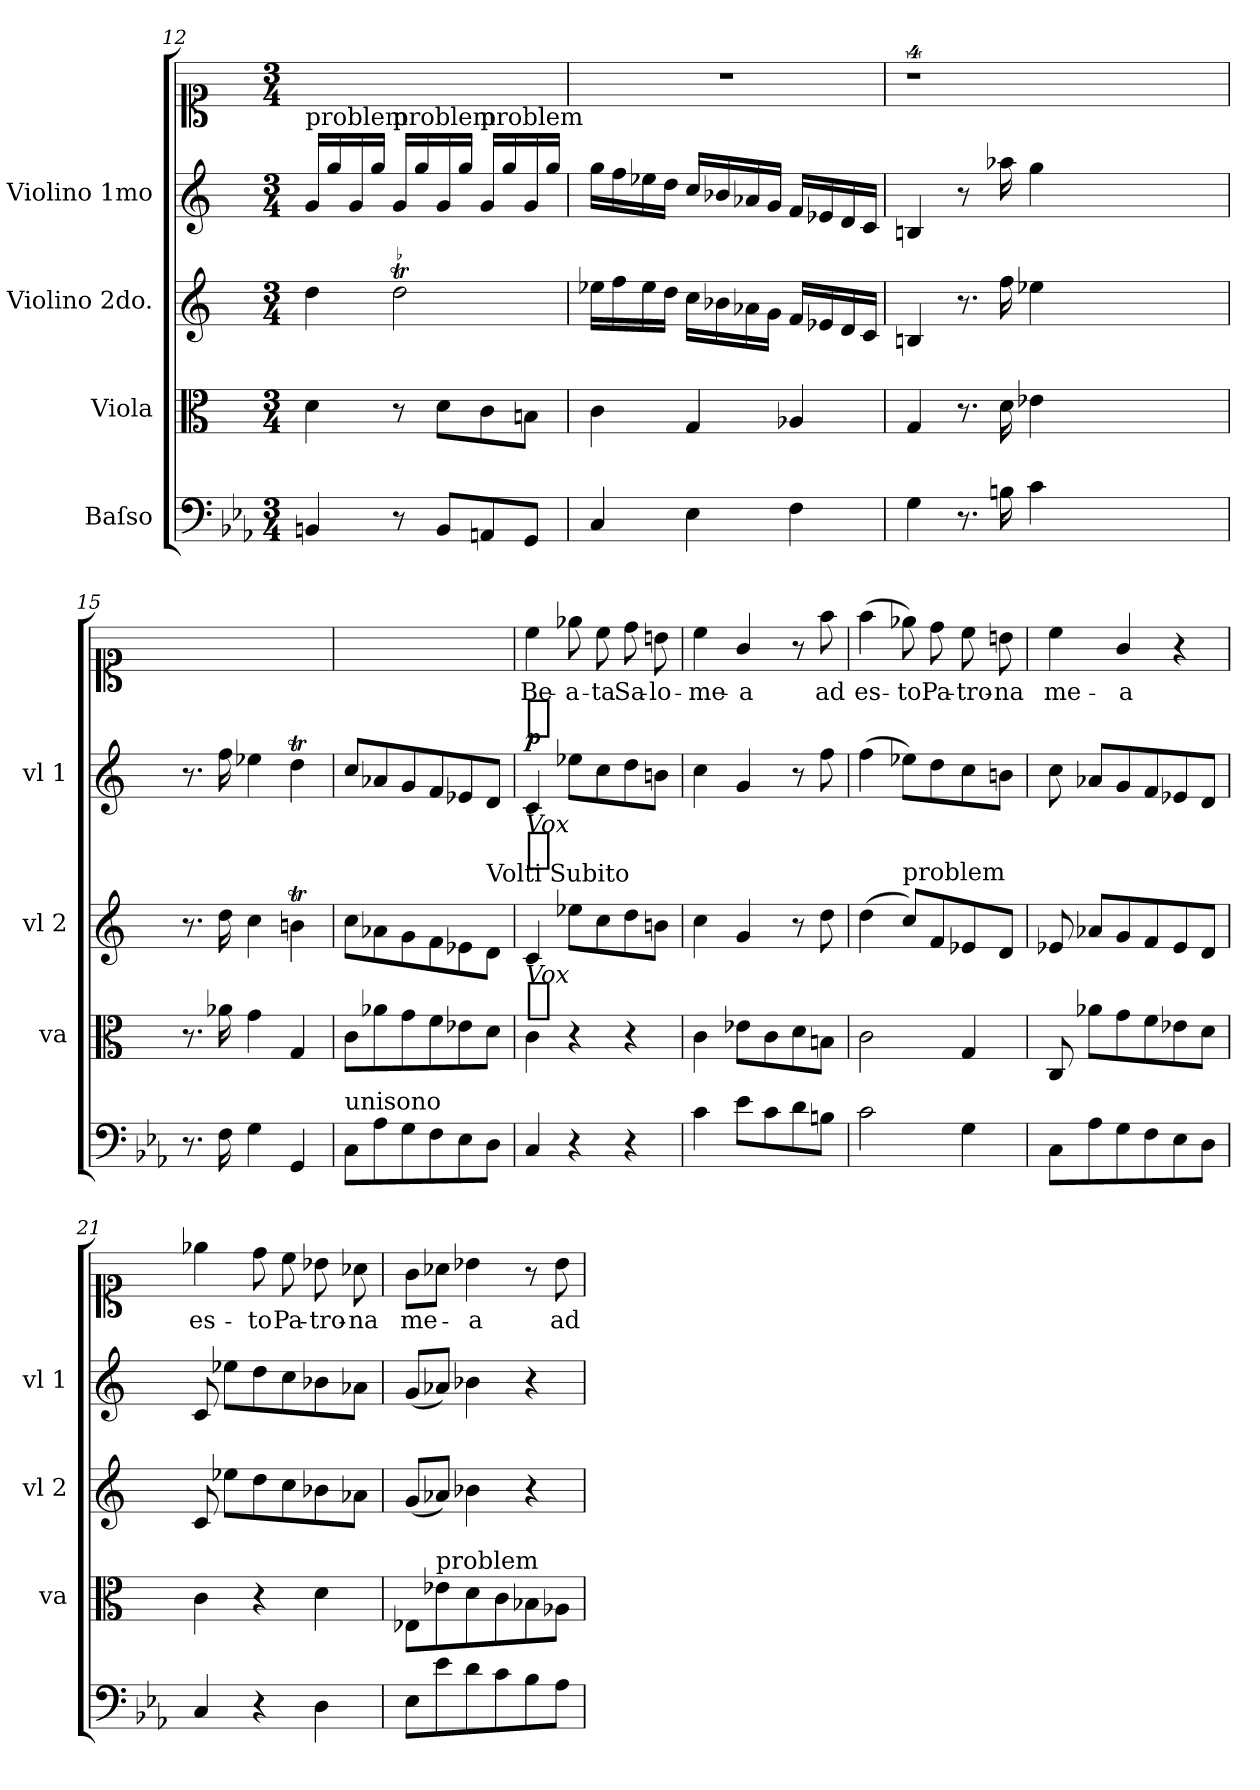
**kern	**kern	**dynam	**kern	**dynam	**kern	**dynam	**kern	**text
*part5	*part4	*part4	*part3	*part3	*part2	*part2	*part1	*part1
*staff5	*staff4	*staff4	*staff3	*staff3	*staff2	*staff2	*staff1	*staff1
*I"Baſso	*I"Viola	*	*I"Violino 2do.	*	*I"Violino 1mo	*	*	*
*	*I'va	*	*I'vl 2	*	*I'vl 1	*	*	*
*clefF4	*clefC3	*	*clefG2	*	*clefG2	*	*clefC1	*
*k[b-e-a-]	*	*	*	*	*	*	*	*
*M3/4	*M3/4	*	*M3/4	*	*M3/4	*	*M3/4	*
=12	=12	=12	=12	=12	=12	=12	=12	=12
!	!	!	!	!	!LO:TX:a:t=problem	!	!	!
4BBn/	4d\	.	4dd\	.	16g/LL	.	2.ryy	.
.	.	.	.	.	16gg\	.	.	.
.	.	.	.	.	16g/	.	.	.
.	.	.	.	.	16gg\JJ	.	.	.
!	!	!	!	!	!LO:TX:a:t=problem	!	!	!
8r	8r	.	2ddt\	.	16g/LL	.	.	.
.	.	.	.	.	16gg\	.	.	.
8BB/L	8d\L	.	.	.	16g/	.	.	.
.	.	.	.	.	16gg\JJ	.	.	.
!	!	!	!	!	!LO:TX:a:t=problem	!	!	!
8AAn/	8c\	.	.	.	16g/LL	.	.	.
.	.	.	.	.	16gg\	.	.	.
8GG/J	8Bn\J	.	.	.	16g/	.	.	.
.	.	.	.	.	16gg\JJ	.	.	.
=13	=13	=13	=13	=13	=13	=13	=13	=13
4C/	4c\	.	16ee-\LL	.	16gg\LL	.	2.r	.
.	.	.	16ff\	.	16ff\	.	.	.
.	.	.	16ee-\	.	16ee-\	.	.	.
.	.	.	16dd\JJ	.	16dd\JJ	.	.	.
4E-\	4G/	.	16cc\LL	.	16cc/LL	.	.	.
.	.	.	16b-\	.	16b-/	.	.	.
.	.	.	16a-X\	.	16a-X/	.	.	.
.	.	.	16g\JJ	.	16g/JJ	.	.	.
4F\	4A-/	.	16f/LL	.	16f/LL	.	.	.
.	.	.	16e-/	.	16e-/	.	.	.
.	.	.	16d/	.	16d/	.	.	.
.	.	.	16c/JJ	.	16c/JJ	.	.	.
=14	=14	=14	=14	=14	=14	=14	=14	=14
4G\	4G/	.	4Bn/	.	4Bn/	.	4%9r	.
!	!	!	!	!	!LO:N:vis=8	!	!	!
8.r	8.r	.	8.r	.	8.r	.	.	.
16Bn\	16d\	.	16ff\	.	16aa-\	.	.	.
4c\	4e-\	.	4ee-\	.	4gg\	.	.	.
1.ryy	1.ryy	.	1.ryy	.	1.ryy	.	.	.
=15	=15	=15	=15	=15	=15	=15	=15	=15
8.r	8.r	.	8.r	.	8.r	.	2.ryy	.
16F\	16a-\	.	16dd\	.	16ff\	.	.	.
4G\	4g\	.	4cc\	.	4ee-\	.	.	.
4GG/	4G/	.	4bnt\	.	4ddt\	.	.	.
=16	=16	=16	=16	=16	=16	=16	=16	=16
!LO:TX:a:t=unisono	!	!	!	!	!	!	!	!
8C\L	8c\L	.	8cc\L	.	8cc/L	.	2.ryy	.
8A-\	8a-\	.	8a-\	.	8a-/	.	.	.
8G\	8g\	.	8g\	.	8g/	.	.	.
8F\	8f\	.	8f\	.	8f/	.	.	.
8E-\	8e-\	.	8e-\	.	8e-/	.	.	.
!	!	!	!LO:TX:a:t=Volti Subito	!	!	!	!	!
8D\J	8d\J	.	8d\J	.	8d/J	.	.	.
=17	=17	=17	=17	=17	=17	=17	=17	=17
!	!	!	!	!	!LO:TX:b:i:t=Vox	!	!	!
!	!	!	!	!	!LO:TX:a:t=[segno]	!	!	!
!	!	!	!LO:TX:b:i:t=Vox	!	!	!	!	!
!	!	!	!LO:TX:a:t=[segno]	!	!	!	!	!
!	!LO:TX:a:t=[segno]	!	!	!	!	!	!	!
!	!	!	!	!LO:DY:a	!	!LO:DY:a	!	!
4C/	4c\	.	4c/	piano	4c/	p	4cc\	Be-
4r	4r	.	8ee-\L	.	8ee-\L	.	8ee-\	-a-
.	.	.	8cc\	.	8cc\	.	8cc\	-ta
4r	4r	.	8dd\	.	8dd\	.	8dd\	Sa-
.	.	.	8bn\J	.	8bn\J	.	8bn\	-lo-
=18	=18	=18	=18	=18	=18	=18	=18	=18
!	!	!LO:DY:a	!	!	!	!	!	!
4c\	4c\	piano	4cc\	.	4cc\	.	4cc\	-me-
8e-\L	8e-\L	.	4g/	.	4g/	.	4g/	-a
8c\	8c\	.	.	.	.	.	.	.
8d\	8d\	.	8r	.	8r	.	8r	.
8Bn\J	8Bn\J	.	8dd\	.	8ff\	.	8ff\	ad
=19	=19	=19	=19	=19	=19	=19	=19	=19
2c\	2c\	.	(4dd\	.	(4ff\	.	(4ff\	es-
!	!	!	!LO:TX:a:t=problem	!	!	!	!	!
.	.	.	8cc\L)	.	8ee-\L)	.	8ee-\)	-to
.	.	.	8f/	.	8dd\	.	8dd\	Pa-
4G\	4G/	.	8e-/	.	8cc\	.	8cc\	-tro-
.	.	.	8d/J	.	8bn\J	.	8bn\	-na
=20	=20	=20	=20	=20	=20	=20	=20	=20
8C\L	8C/	.	8e-/	.	8cc\	.	4cc\	me-
8A-\	8a-\L	.	8a-/L	.	8a-/L	.	.	.
8G\	8g\	.	8g/	.	8g/	.	4g/	-a
8F\	8f\	.	8f/	.	8f/	.	.	.
8E-\	8e-\	.	8e-/	.	8e-/	.	4r	.
8D\J	8d\J	.	8d/J	.	8d/J	.	.	.
=21	=21	=21	=21	=21	=21	=21	=21	=21
4C/	4c\	.	8c/	.	8c/	.	4ee-\	es-
.	.	.	8ee-\L	.	8ee-\L	.	.	.
4r	4r	.	8dd\	.	8dd\	.	8dd\	-to
.	.	.	8cc\	.	8cc\	.	8cc\	Pa-
4D\	4d\	.	8b-\	.	8b-\	.	8b-\	-tro-
.	.	.	8a-\J	.	8a-\J	.	8a-\	-na
=22	=22	=22	=22	=22	=22	=22	=22	=22
8E-\L	8E-/L	.	(8g/L	.	(8g/L	.	8g\L	me-
!	!LO:TX:a:t=problem	!	!	!	!	!	!	!
8e-\	8e-\	.	8a-/J)	.	8a-/J)	.	8a-\J	.
8d\	8d\	.	4b-\	.	4b-\	.	4b-\	-a
8c\	8c\	.	.	.	.	.	.	.
8B-\	8B-\	.	4r	.	4r	.	8r	.
8A-\J	8A-\J	.	.	.	.	.	8b-\	ad
=	=	=	=	=	=	=	=	=
*-	*-	*-	*-	*-	*-	*-	*-	*-
